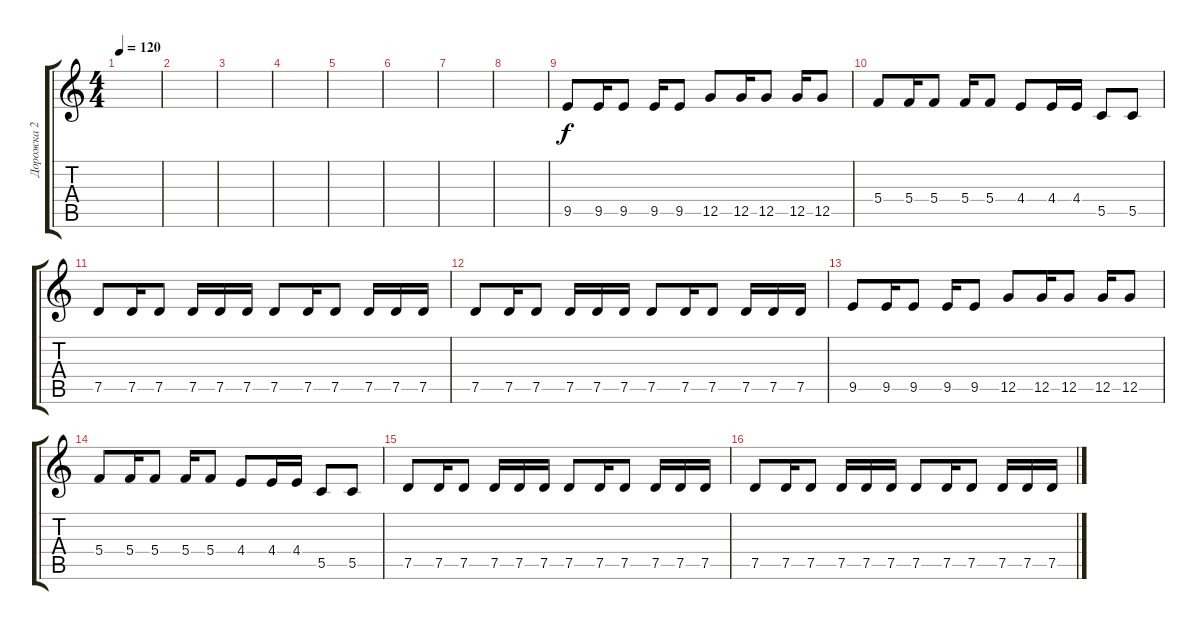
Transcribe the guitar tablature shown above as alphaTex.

\track ("Дорожка 2" "Дорожка 2") {instrument overdrivenguitar}
\staff {score tabs}
\tuning (D4 A3 F3 C3 G2 D2) {hide}
\ts (4 4)
\tempo 120
\clef g2
\ks c
|
|
|
|
|
|
|
|
9.5.8 9.5.16 9.5.8 9.5.16 9.5.8 12.5.8 12.5.16 12.5.8 12.5.16 12.5.8 |
5.4.8 5.4.16 5.4.8 5.4.16 5.4.8 4.4.8 4.4.16 4.4.16 5.5.8 5.5.8 |
7.5.8 7.5.16 7.5.8 7.5.16 7.5.16 7.5.16 7.5.8 7.5.16 7.5.8 7.5.16 7.5.16 7.5.16 |
7.5.8 7.5.16 7.5.8 7.5.16 7.5.16 7.5.16 7.5.8 7.5.16 7.5.8 7.5.16 7.5.16 7.5.16 |
9.5.8 9.5.16 9.5.8 9.5.16 9.5.8 12.5.8 12.5.16 12.5.8 12.5.16 12.5.8 |
5.4.8 5.4.16 5.4.8 5.4.16 5.4.8 4.4.8 4.4.16 4.4.16 5.5.8 5.5.8 |
7.5.8 7.5.16 7.5.8 7.5.16 7.5.16 7.5.16 7.5.8 7.5.16 7.5.8 7.5.16 7.5.16 7.5.16 |
7.5.8 7.5.16 7.5.8 7.5.16 7.5.16 7.5.16 7.5.8 7.5.16 7.5.8 7.5.16 7.5.16 7.5.16
